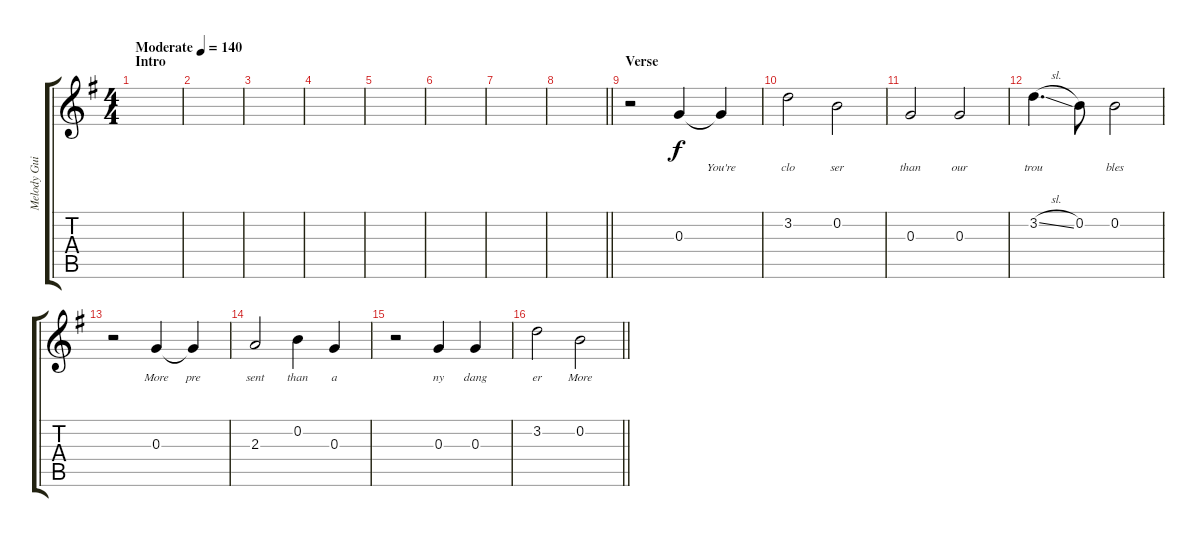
\track ("Melody Guitar" "Melody Gui") {instrument electricguitarclean}
\staff {score tabs}
\tuning (E4 B3 G3 D3 A2 E2) {hide}
\ts (4 4)
\section ("" "Intro")
\tempo (140 "Moderate")
\clef g2
\ks g
|
|
|
|
|
|
|
\barLineRight lightlight
|
\section ("" "Verse")
r.2 0.3.4{lyrics (0 "") lyrics (1 "") lyrics (2 "") lyrics (3 "") lyrics (4 "")} 0.3{t}.4{lyrics (0 "You're") lyrics (1 "") lyrics (2 "") lyrics (3 "") lyrics (4 "")} |
3.2.2{lyrics (0 "clo") lyrics (1 "") lyrics (2 "") lyrics (3 "") lyrics (4 "")} 0.2.2{lyrics (0 "ser") lyrics (1 "") lyrics (2 "") lyrics (3 "") lyrics (4 "")} |
0.3.2{lyrics (0 "than") lyrics (1 "") lyrics (2 "") lyrics (3 "") lyrics (4 "")} 0.3.2{lyrics (0 "our") lyrics (1 "") lyrics (2 "") lyrics (3 "") lyrics (4 "")} |
3.2{sl}.4{d lyrics (0 "trou") lyrics (1 "") lyrics (2 "") lyrics (3 "") lyrics (4 "")} 0.2.8{lyrics (0 "") lyrics (1 "") lyrics (2 "") lyrics (3 "") lyrics (4 "")} 0.2.2{lyrics (0 "bles") lyrics (1 "") lyrics (2 "") lyrics (3 "") lyrics (4 "")} |
r.2 0.3.4{lyrics (0 "More") lyrics (1 "") lyrics (2 "") lyrics (3 "") lyrics (4 "")} 0.3{t}.4{lyrics (0 "pre") lyrics (1 "") lyrics (2 "") lyrics (3 "") lyrics (4 "")} |
2.3.2{lyrics (0 "sent") lyrics (1 "") lyrics (2 "") lyrics (3 "") lyrics (4 "")} 0.2.4{lyrics (0 "than") lyrics (1 "") lyrics (2 "") lyrics (3 "") lyrics (4 "")} 0.3.4{lyrics (0 "a") lyrics (1 "") lyrics (2 "") lyrics (3 "") lyrics (4 "")} |
r.2 0.3.4{lyrics (0 "ny") lyrics (1 "") lyrics (2 "") lyrics (3 "") lyrics (4 "")} 0.3.4{lyrics (0 "dang") lyrics (1 "") lyrics (2 "") lyrics (3 "") lyrics (4 "")} |
\barLineRight lightlight
3.2.2{lyrics (0 "er") lyrics (1 "") lyrics (2 "") lyrics (3 "") lyrics (4 "")} 0.2.2{lyrics (0 "More") lyrics (1 "") lyrics (2 "") lyrics (3 "") lyrics (4 "")}
